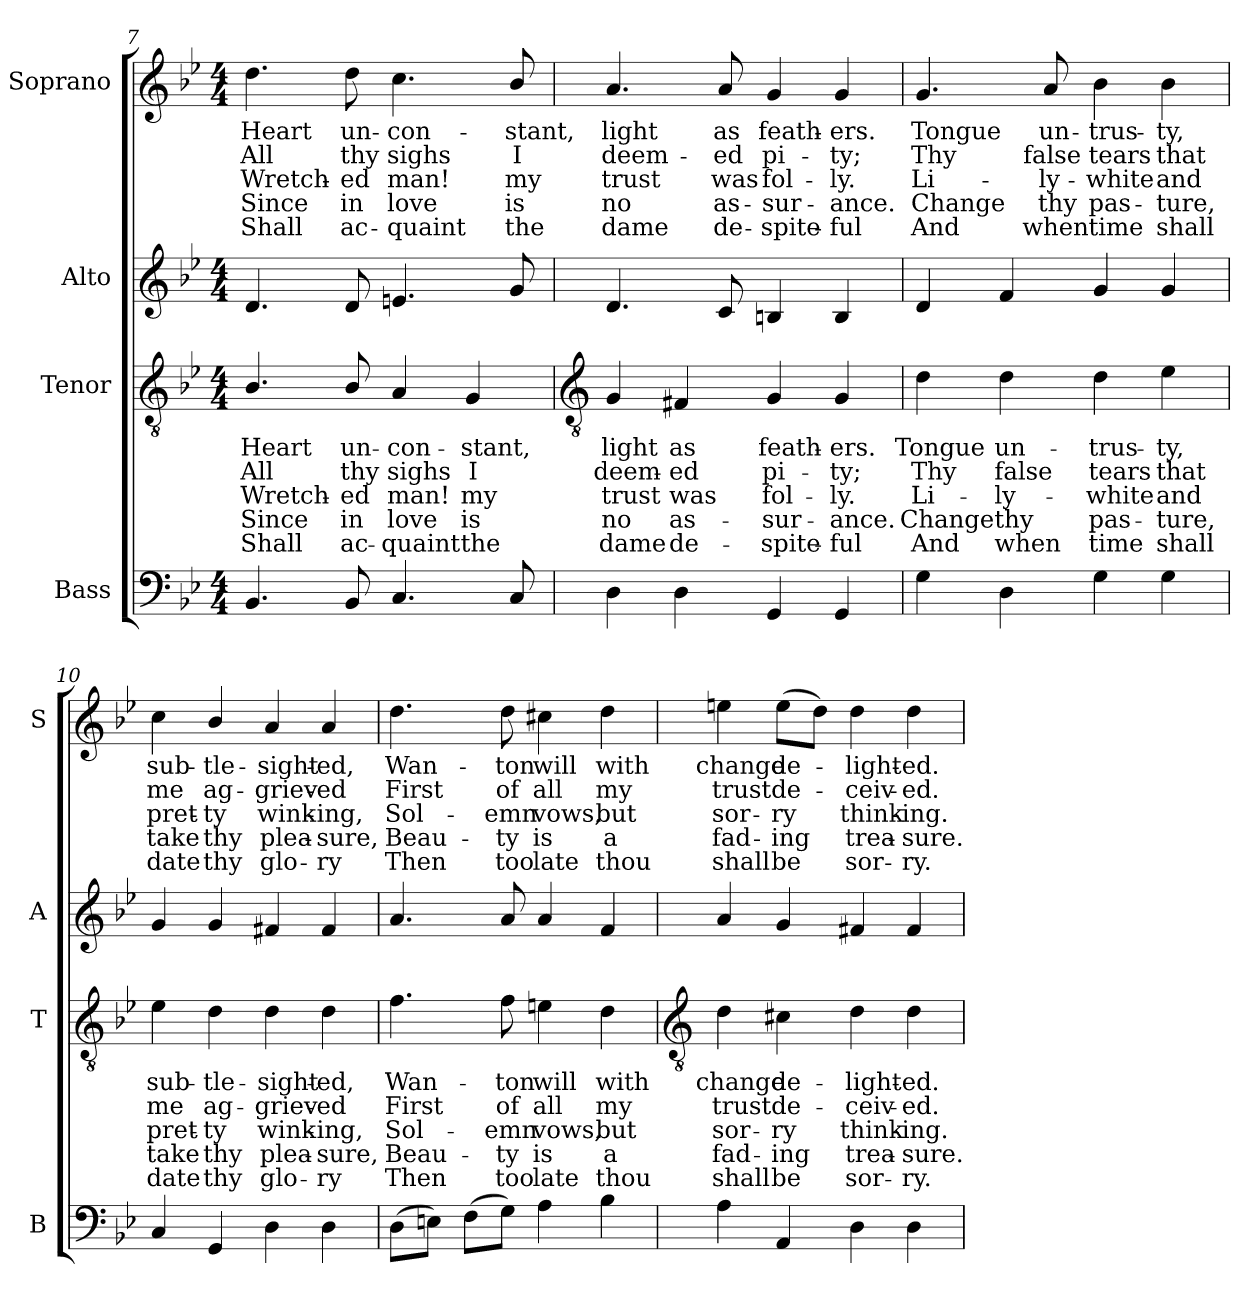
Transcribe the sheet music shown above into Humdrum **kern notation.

**kern	**kern	**text	**text	**text	**text	**text	**kern	**kern	**text	**text	**text	**text	**text
*part4	*part3	*part3	*part3	*part3	*part3	*part3	*part2	*part1	*part1	*part1	*part1	*part1	*part1
*staff4	*staff3	*staff3	*staff3	*staff3	*staff3	*staff3	*staff2	*staff1	*staff1	*staff1	*staff1	*staff1	*staff1
*I"Bass	*I"Tenor	*	*	*	*	*	*I"Alto	*I"Soprano	*	*	*	*	*
*I'B	*I'T	*	*	*	*	*	*I'A	*I'S	*	*	*	*	*
*clefF4	*clefGv2	*	*	*	*	*	*clefG2	*clefG2	*	*	*	*	*
*k[b-e-]	*k[b-e-]	*	*	*	*	*	*k[b-e-]	*k[b-e-]	*	*	*	*	*
*B-:	*B-:	*	*	*	*	*	*B-:	*B-:	*	*	*	*	*
*M4/4	*M4/4	*	*	*	*	*	*M4/4	*M4/4	*	*	*	*	*
=7	=7	=7	=7	=7	=7	=7	=7	=7	=7	=7	=7	=7	=7
!	!	!LO:LY:b	!LO:LY:b	!LO:LY:b	!LO:LY:b	!LO:LY:b	!	!	!LO:LY:b	!LO:LY:b	!LO:LY:b	!LO:LY:b	!LO:LY:b
4.BB-	4.B-/	Heart	All	Wretch-	-Since	Shall	4.d	4.dd	Heart	All	Wretch-	-Since	Shall
!	!	!LO:LY:b	!LO:LY:b	!LO:LY:b	!LO:LY:b	!LO:LY:b	!	!	!LO:LY:b	!LO:LY:b	!LO:LY:b	!LO:LY:b	!LO:LY:b
8BB-	8B-/	un-	-thy	ed	in	ac-	8d	8dd	un-	-thy	ed	in	ac-
!	!	!LO:LY:b	!LO:LY:b	!LO:LY:b	!LO:LY:b	!LO:LY:b	!	!	!LO:LY:b	!LO:LY:b	!LO:LY:b	!LO:LY:b	!LO:LY:b
4.C	4A	-con-	-sighs	man!	love	quaint	4.en	4.cc	-con-	-sighs	man!	love	quaint
!	!	!LO:LY:b	!LO:LY:b	!LO:LY:b	!LO:LY:b	!LO:LY:b	!	!	!	!	!	!	!
.	4G	stant,	I	my	is	the	.	.	.	.	.	.	.
!	!	!	!	!	!	!	!	!	!LO:LY:b	!LO:LY:b	!LO:LY:b	!LO:LY:b	!LO:LY:b
8C	.	.	.	.	.	.	8g	8b-/	stant,	I	my	is	the
!!LO:LB:g=z
=8	=8	=8	=8	=8	=8	=8	=8	=8	=8	=8	=8	=8	=8
*	*clefGv2	*	*	*	*	*	*	*	*	*	*	*	*
!	!	!LO:LY:b	!LO:LY:b	!LO:LY:b	!LO:LY:b	!LO:LY:b	!	!	!LO:LY:b	!LO:LY:b	!LO:LY:b	!LO:LY:b	!LO:LY:b
4D	4G	light	deem-	-trust	no	dame	4.d	4.a	light	deem-	-trust	no	dame
!	!	!LO:LY:b	!LO:LY:b	!LO:LY:b	!LO:LY:b	!LO:LY:b	!	!	!	!	!	!	!
4D	4F#X	as	ed	was	as-	-de-	.	.	.	.	.	.	.
!	!	!	!	!	!	!	!	!	!LO:LY:b	!LO:LY:b	!LO:LY:b	!LO:LY:b	!LO:LY:b
.	.	.	.	.	.	.	8c	8a	as	ed	was	as-	-de-
!	!	!LO:LY:b	!LO:LY:b	!LO:LY:b	!LO:LY:b	!LO:LY:b	!	!	!LO:LY:b	!LO:LY:b	!LO:LY:b	!LO:LY:b	!LO:LY:b
4GG	4G	-feath-	-pi-	-fol-	-sur-	-spite-	4Bn	4g	-feath-	-pi-	-fol-	-sur-	-spite-
!	!	!LO:LY:b	!LO:LY:b	!LO:LY:b	!LO:LY:b	!LO:LY:b	!	!	!LO:LY:b	!LO:LY:b	!LO:LY:b	!LO:LY:b	!LO:LY:b
4GG	4G	-ers.	ty;	ly.	ance.	ful	4B	4g	-ers.	ty;	ly.	ance.	ful
=9	=9	=9	=9	=9	=9	=9	=9	=9	=9	=9	=9	=9	=9
!	!	!LO:LY:b	!LO:LY:b	!LO:LY:b	!LO:LY:b	!LO:LY:b	!	!	!LO:LY:b	!LO:LY:b	!LO:LY:b	!LO:LY:b	!LO:LY:b
4G	4d	Tongue	Thy	Li-	-Change	And	4d	4.g	Tongue	Thy	Li-	-Change	And
!	!	!LO:LY:b	!LO:LY:b	!LO:LY:b	!LO:LY:b	!LO:LY:b	!	!	!	!	!	!	!
4D	4d	un-	-false	ly-	-thy	when	4f	.	.	.	.	.	.
!	!	!	!	!	!	!	!	!	!LO:LY:b	!LO:LY:b	!LO:LY:b	!LO:LY:b	!LO:LY:b
.	.	.	.	.	.	.	.	8a	un-	-false	ly-	-thy	when
!	!	!LO:LY:b	!LO:LY:b	!LO:LY:b	!LO:LY:b	!LO:LY:b	!	!	!LO:LY:b	!LO:LY:b	!LO:LY:b	!LO:LY:b	!LO:LY:b
4G	4d	trus-	-tears	white	pas-	-time	4g	4b-	trus-	-tears	white	pas-	-time
!	!	!LO:LY:b	!LO:LY:b	!LO:LY:b	!LO:LY:b	!LO:LY:b	!	!	!LO:LY:b	!LO:LY:b	!LO:LY:b	!LO:LY:b	!LO:LY:b
4G	4e-	ty,	that	and	ture,	shall	4g	4b-	ty,	that	and	ture,	shall
=10	=10	=10	=10	=10	=10	=10	=10	=10	=10	=10	=10	=10	=10
!	!	!LO:LY:b	!LO:LY:b	!LO:LY:b	!LO:LY:b	!LO:LY:b	!	!	!LO:LY:b	!LO:LY:b	!LO:LY:b	!LO:LY:b	!LO:LY:b
4C	4e-	sub-	-me	pret-	-take	date	4g	4cc	sub-	-me	pret-	-take	date
!	!	!LO:LY:b	!LO:LY:b	!LO:LY:b	!LO:LY:b	!LO:LY:b	!	!	!LO:LY:b	!LO:LY:b	!LO:LY:b	!LO:LY:b	!LO:LY:b
4GG	4d	tle-	-ag-	-ty	thy	thy	4g	4b-/	tle-	-ag-	-ty	thy	thy
!	!	!LO:LY:b	!LO:LY:b	!LO:LY:b	!LO:LY:b	!LO:LY:b	!	!	!LO:LY:b	!LO:LY:b	!LO:LY:b	!LO:LY:b	!LO:LY:b
4D	4d	sight-	-griev-	-wink-	-plea-	-glo-	4f#X	4a	sight-	-griev-	-wink-	-plea-	-glo-
!	!	!LO:LY:b	!LO:LY:b	!LO:LY:b	!LO:LY:b	!LO:LY:b	!	!	!LO:LY:b	!LO:LY:b	!LO:LY:b	!LO:LY:b	!LO:LY:b
4D	4d	-ed,	ed	ing,	sure,	ry	4f#	4a	-ed,	ed	ing,	sure,	ry
=11	=11	=11	=11	=11	=11	=11	=11	=11	=11	=11	=11	=11	=11
!	!	!LO:LY:b	!LO:LY:b	!LO:LY:b	!LO:LY:b	!LO:LY:b	!	!	!LO:LY:b	!LO:LY:b	!LO:LY:b	!LO:LY:b	!LO:LY:b
(>8DL	4.f	Wan-	-First	Sol-	-Beau-	-Then	4.a	4.dd	Wan-	-First	Sol-	-Beau-	-Then
8EnJ)	.	.	.	.	.	.	.	.	.	.	.	.	.
(>8FL	.	.	.	.	.	.	.	.	.	.	.	.	.
!	!	!LO:LY:b	!LO:LY:b	!LO:LY:b	!LO:LY:b	!LO:LY:b	!	!	!LO:LY:b	!LO:LY:b	!LO:LY:b	!LO:LY:b	!LO:LY:b
8GJ)	8f	ton	of	emn	ty	too	8a	8dd	ton	of	emn	ty	too
!	!	!LO:LY:b	!LO:LY:b	!LO:LY:b	!LO:LY:b	!LO:LY:b	!	!	!LO:LY:b	!LO:LY:b	!LO:LY:b	!LO:LY:b	!LO:LY:b
4A	4en	will	all	vows,	is	late	4a	4cc#X	will	all	vows,	is	late
!	!	!LO:LY:b	!LO:LY:b	!LO:LY:b	!LO:LY:b	!LO:LY:b	!	!	!LO:LY:b	!LO:LY:b	!LO:LY:b	!LO:LY:b	!LO:LY:b
4B-	4d	with	my	but	a	thou	4f	4dd	with	my	but	a	thou
!!LO:LB:g=z
=12	=12	=12	=12	=12	=12	=12	=12	=12	=12	=12	=12	=12	=12
*	*clefGv2	*	*	*	*	*	*	*	*	*	*	*	*
!	!	!LO:LY:b	!LO:LY:b	!LO:LY:b	!LO:LY:b	!LO:LY:b	!	!	!LO:LY:b	!LO:LY:b	!LO:LY:b	!LO:LY:b	!LO:LY:b
4A	4d	change	trust	sor-	-fad-	-shall	4a	4een	change	trust	sor-	-fad-	-shall
!	!	!LO:LY:b	!LO:LY:b	!LO:LY:b	!LO:LY:b	!LO:LY:b	!	!	!LO:LY:b	!LO:LY:b	!LO:LY:b	!LO:LY:b	!LO:LY:b
4AA	4c#X	de-	-de-	-ry	ing	be	4g	(>8eeL	de-	de-	ry	ing	be
.	.	.	.	.	.	.	.	8ddJ)	.	.	.	.	.
!	!	!LO:LY:b	!LO:LY:b	!LO:LY:b	!LO:LY:b	!LO:LY:b	!	!	!LO:LY:b	!LO:LY:b	!LO:LY:b	!LO:LY:b	!LO:LY:b
4D	4d	light-	-ceiv-	-think-	-trea-	-sor-	4f#X	4dd	light-	-ceiv-	-think-	-trea-	-sor-
!	!	!LO:LY:b	!LO:LY:b	!LO:LY:b	!LO:LY:b	!LO:LY:b	!	!	!LO:LY:b	!LO:LY:b	!LO:LY:b	!LO:LY:b	!LO:LY:b
4D	4d	-ed.	ed.	ing.	sure.	ry.	4f#	4dd	-ed.	ed.	ing.	sure.	ry.
=	=	=	=	=	=	=	=	=	=	=	=	=	=
*-	*-	*-	*-	*-	*-	*-	*-	*-	*-	*-	*-	*-	*-
